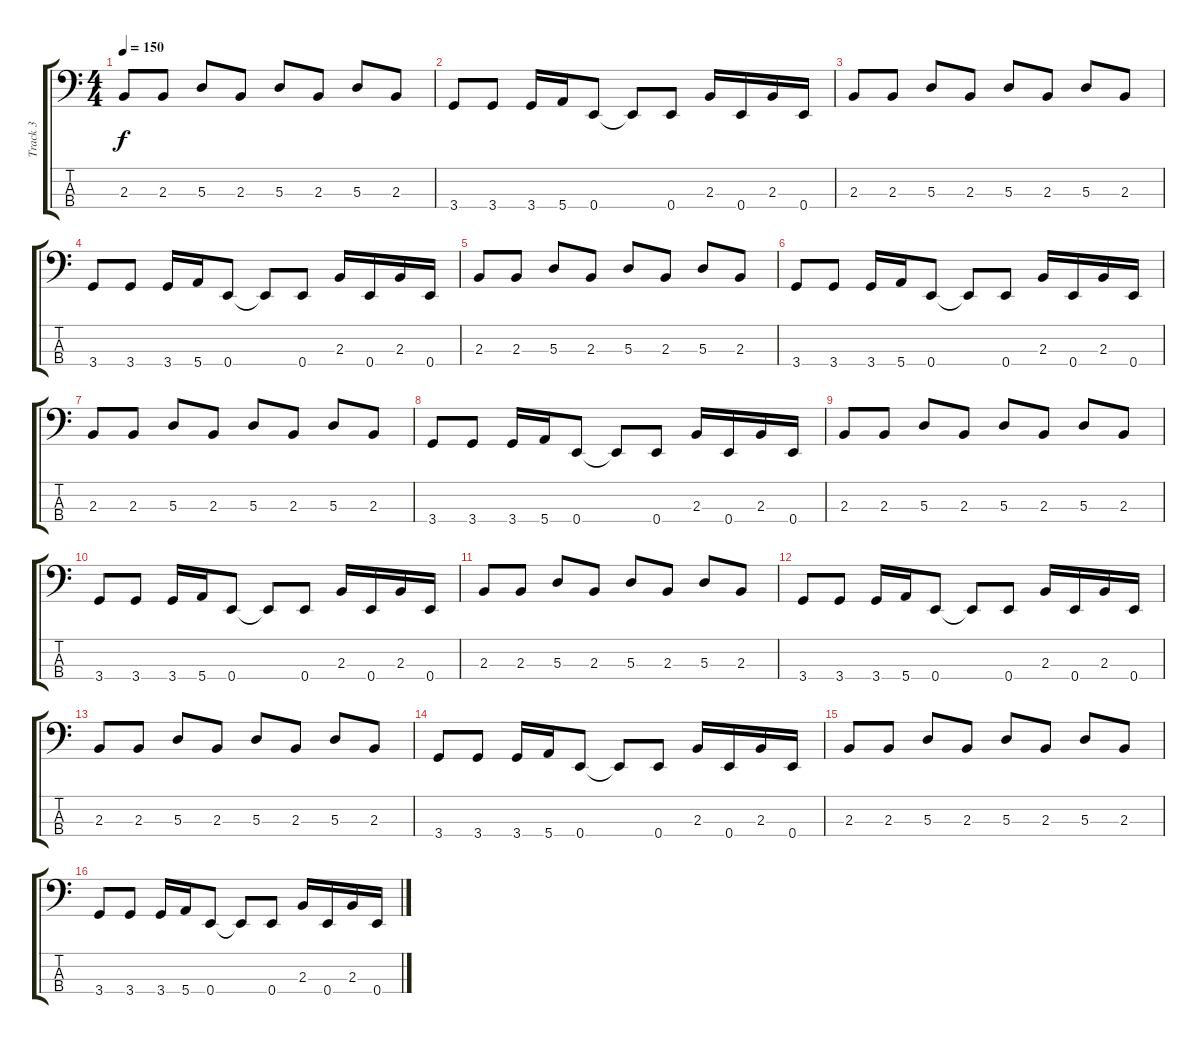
\track ("Track 3" "Track 3") {instrument electricbasspick}
\staff {score tabs}
\tuning (G2 D2 A1 E1) {hide}
\ts (4 4)
\tempo 150
\clef f4
\ks c
2.3.8{dy f} 2.3.8 5.3.8 2.3.8 5.3.8 2.3.8 5.3.8 2.3.8 |
3.4.8 3.4.8 3.4.16 5.4.16 0.4.8 0.4{t}.8 0.4.8 2.3.16 0.4.16 2.3.16 0.4.16 |
2.3.8 2.3.8 5.3.8 2.3.8 5.3.8 2.3.8 5.3.8 2.3.8 |
3.4.8 3.4.8 3.4.16 5.4.16 0.4.8 0.4{t}.8 0.4.8 2.3.16 0.4.16 2.3.16 0.4.16 |
2.3.8 2.3.8 5.3.8 2.3.8 5.3.8 2.3.8 5.3.8 2.3.8 |
3.4.8 3.4.8 3.4.16 5.4.16 0.4.8 0.4{t}.8 0.4.8 2.3.16 0.4.16 2.3.16 0.4.16 |
2.3.8 2.3.8 5.3.8 2.3.8 5.3.8 2.3.8 5.3.8 2.3.8 |
3.4.8 3.4.8 3.4.16 5.4.16 0.4.8 0.4{t}.8 0.4.8 2.3.16 0.4.16 2.3.16 0.4.16 |
2.3.8 2.3.8 5.3.8 2.3.8 5.3.8 2.3.8 5.3.8 2.3.8 |
3.4.8 3.4.8 3.4.16 5.4.16 0.4.8 0.4{t}.8 0.4.8 2.3.16 0.4.16 2.3.16 0.4.16 |
2.3.8 2.3.8 5.3.8 2.3.8 5.3.8 2.3.8 5.3.8 2.3.8 |
3.4.8 3.4.8 3.4.16 5.4.16 0.4.8 0.4{t}.8 0.4.8 2.3.16 0.4.16 2.3.16 0.4.16 |
2.3.8 2.3.8 5.3.8 2.3.8 5.3.8 2.3.8 5.3.8 2.3.8 |
3.4.8 3.4.8 3.4.16 5.4.16 0.4.8 0.4{t}.8 0.4.8 2.3.16 0.4.16 2.3.16 0.4.16 |
2.3.8 2.3.8 5.3.8 2.3.8 5.3.8 2.3.8 5.3.8 2.3.8 |
3.4.8 3.4.8 3.4.16 5.4.16 0.4.8 0.4{t}.8 0.4.8 2.3.16 0.4.16 2.3.16 0.4.16
